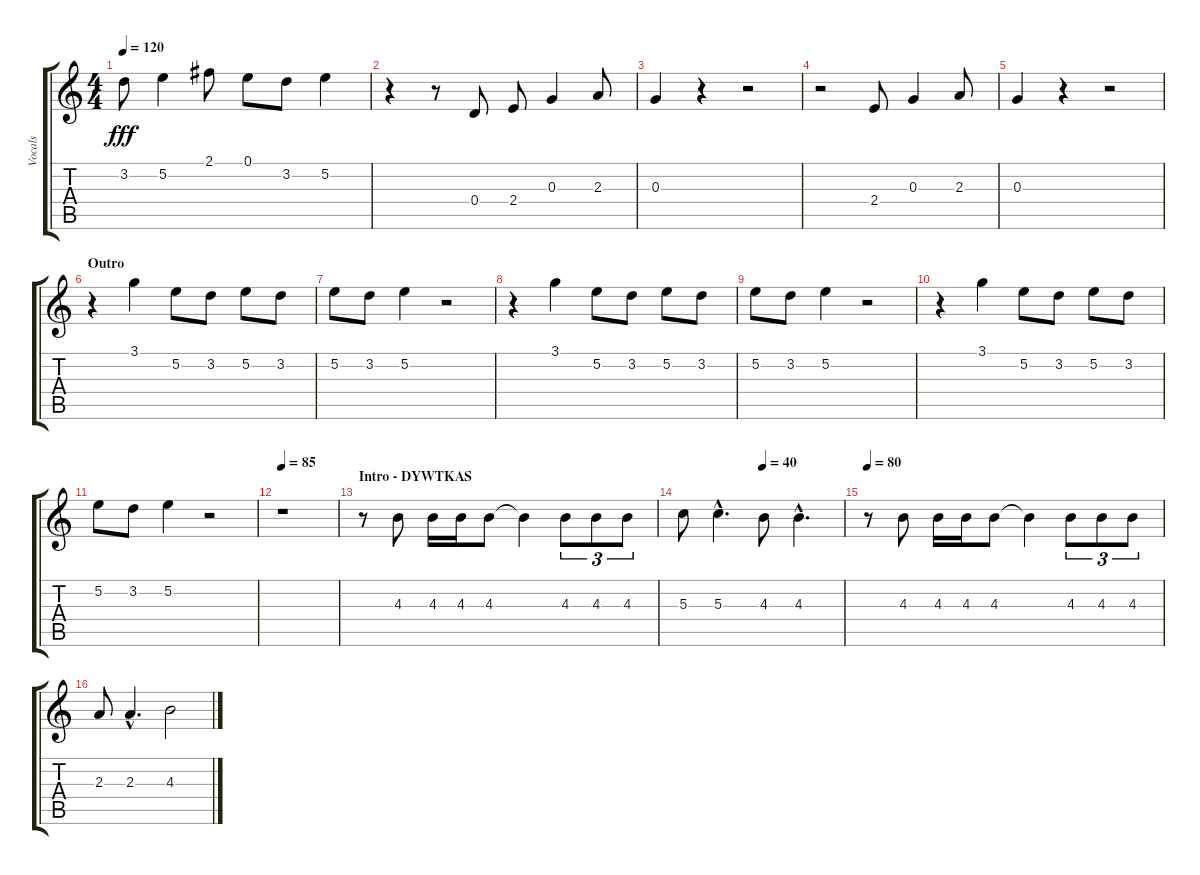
\track ("Vocals" "Vocals") {instrument acousticguitarnylon}
\staff {score tabs}
\tuning (E4 B3 G3 D3 A2 E2) {hide}
\ts (4 4)
\tempo 120
\clef g2
\ks c
3.2.8{txt " " dy fff} 5.2.4 2.1.8{txt " "} 0.1.8{txt " "} 3.2.8{txt " "} 5.2.4 |
r.4 r.8 0.4.8{txt " "} 2.4.8 0.3.4 2.3.8 |
0.3.4{txt " "} r.4 r.2 |
r.2 2.4.8{txt " "} 0.3.4 2.3.8{txt " "} |
0.3.4{txt " "} r.4 r.2 |
\section ("" "Outro")
r.4 3.1.4{txt " "} 5.2.8{txt " "} 3.2.8 5.2.8 3.2.8 |
5.2.8{txt " "} 3.2.8{txt " "} 5.2.4{txt " "} r.2{txt " "} |
r.4{volume 0} 3.1.4{txt " "} 5.2.8{txt " "} 3.2.8 5.2.8 3.2.8 |
5.2.8{txt " "} 3.2.8{txt " "} 5.2.4{txt " "} r.2{txt " "} |
r.4 3.1.4{txt " "} 5.2.8{txt " "} 3.2.8 5.2.8 3.2.8 |
5.2.8{txt " "} 3.2.8{txt " "} 5.2.4{txt " "} r.2{txt " "} |
\tempo 85
r.1{volume 16 balance 0 instrument altosax} |
\section ("" "Intro - DYWTKAS")
r.8 4.3.8{txt " "} 4.3.16 4.3.16 4.3.8 4.3{t}.4 4.3.8{tu (3 2) txt " "} 4.3.8{tu (3 2)} 4.3.8{tu (3 2)} |
\tempo (40 0.5)
5.3.8{txt " "} 5.3{hac}.4{d} 4.3.8{txt " "} 4.3{hac}.4{d} |
\tempo 80
r.8 4.3.8{txt " "} 4.3.16 4.3.16 4.3.8 4.3{t}.4 4.3.8{tu (3 2) txt " "} 4.3.8{tu (3 2)} 4.3.8{tu (3 2)} |
2.3.8{txt " "} 2.3{hac}.4{d} 4.3.2{txt " "}
